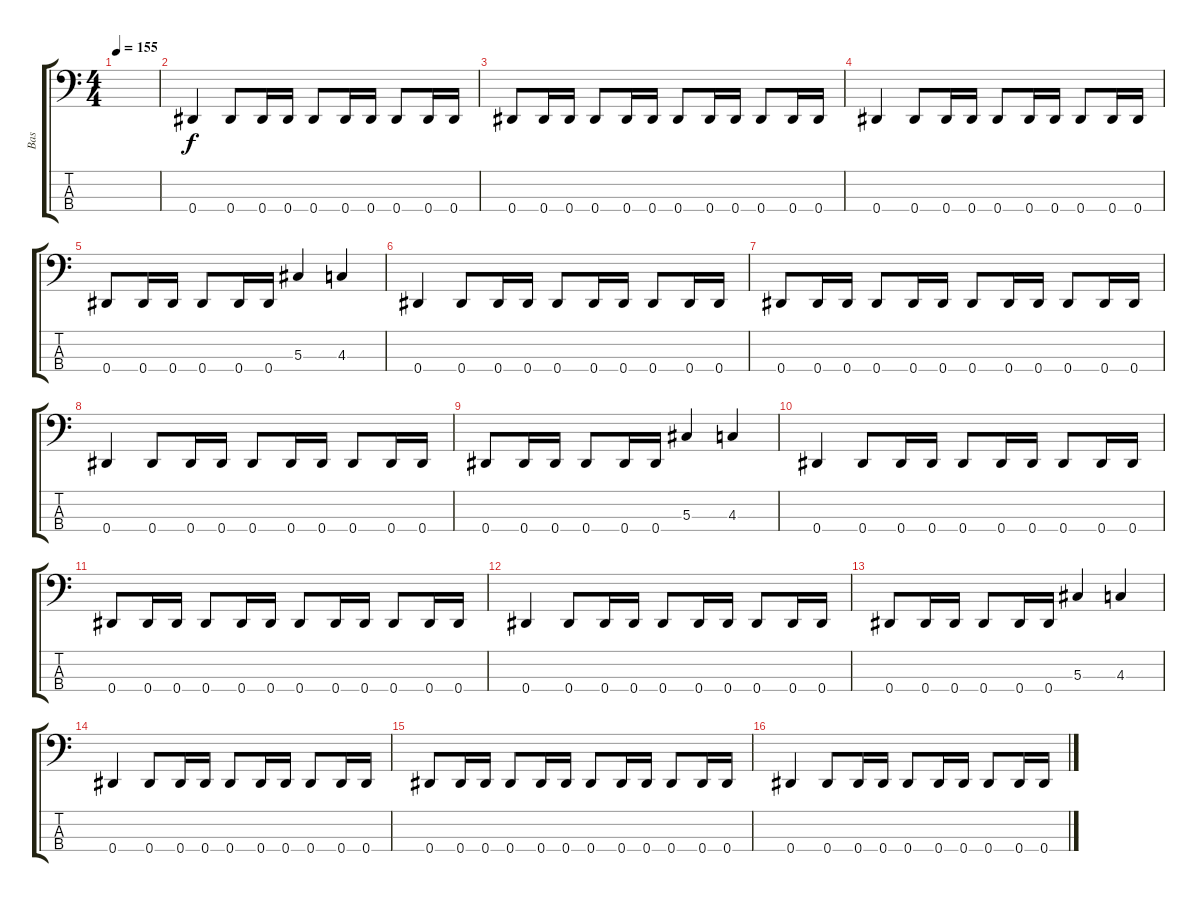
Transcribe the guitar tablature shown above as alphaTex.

\track ("Bas" "Bas") {instrument electricbasspick}
\staff {score tabs}
\tuning (Gb2 Db2 Ab1 Eb1) {hide}
\ts (4 4)
\tempo 155
\clef f4
\ks c
|
0.4.4 0.4.8 0.4.16 0.4.16 0.4.8 0.4.16 0.4.16 0.4.8 0.4.16 0.4.16 |
0.4.8 0.4.16 0.4.16 0.4.8 0.4.16 0.4.16 0.4.8 0.4.16 0.4.16 0.4.8 0.4.16 0.4.16 |
0.4.4 0.4.8 0.4.16 0.4.16 0.4.8 0.4.16 0.4.16 0.4.8 0.4.16 0.4.16 |
0.4.8 0.4.16 0.4.16 0.4.8 0.4.16 0.4.16 5.3.4 4.3.4 |
0.4.4 0.4.8 0.4.16 0.4.16 0.4.8 0.4.16 0.4.16 0.4.8 0.4.16 0.4.16 |
0.4.8 0.4.16 0.4.16 0.4.8 0.4.16 0.4.16 0.4.8 0.4.16 0.4.16 0.4.8 0.4.16 0.4.16 |
0.4.4 0.4.8 0.4.16 0.4.16 0.4.8 0.4.16 0.4.16 0.4.8 0.4.16 0.4.16 |
0.4.8 0.4.16 0.4.16 0.4.8 0.4.16 0.4.16 5.3.4 4.3.4 |
0.4.4 0.4.8 0.4.16 0.4.16 0.4.8 0.4.16 0.4.16 0.4.8 0.4.16 0.4.16 |
0.4.8 0.4.16 0.4.16 0.4.8 0.4.16 0.4.16 0.4.8 0.4.16 0.4.16 0.4.8 0.4.16 0.4.16 |
0.4.4 0.4.8 0.4.16 0.4.16 0.4.8 0.4.16 0.4.16 0.4.8 0.4.16 0.4.16 |
0.4.8 0.4.16 0.4.16 0.4.8 0.4.16 0.4.16 5.3.4 4.3.4 |
0.4.4 0.4.8 0.4.16 0.4.16 0.4.8 0.4.16 0.4.16 0.4.8 0.4.16 0.4.16 |
0.4.8 0.4.16 0.4.16 0.4.8 0.4.16 0.4.16 0.4.8 0.4.16 0.4.16 0.4.8 0.4.16 0.4.16 |
0.4.4 0.4.8 0.4.16 0.4.16 0.4.8 0.4.16 0.4.16 0.4.8 0.4.16 0.4.16
